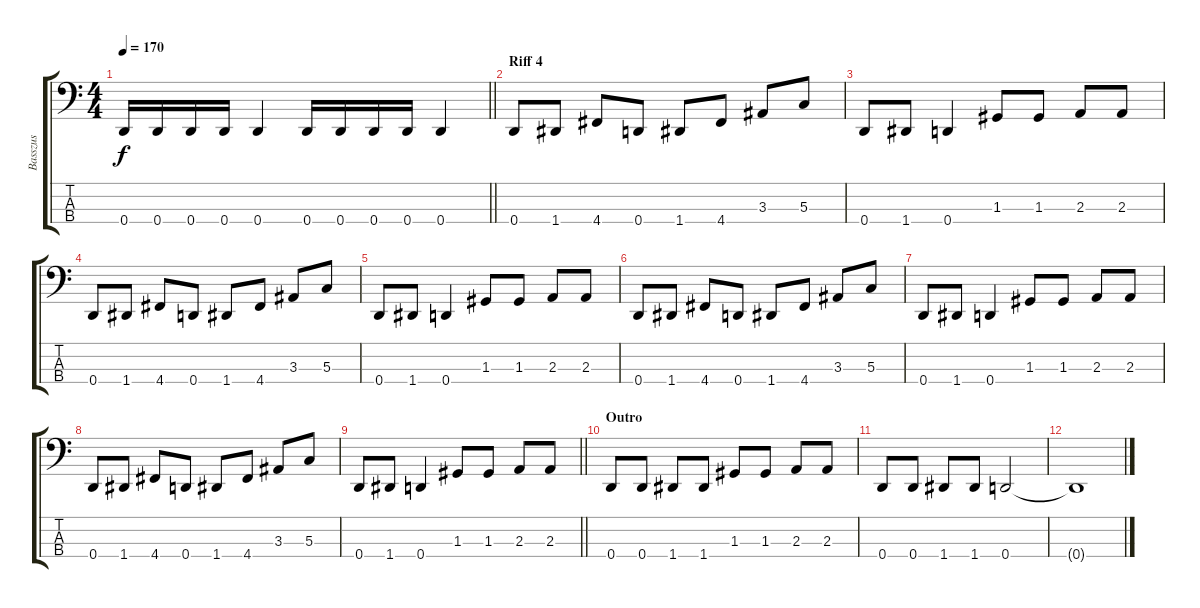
\track ("Basszus" "Basszus") {instrument slapbass2}
\staff {score tabs}
\tuning (F2 C2 G1 D1) {hide}
\ts (4 4)
\tempo 170
\clef f4
\barLineRight lightlight
\ks c
0.4.16{dy f} 0.4.16 0.4.16 0.4.16 0.4.4 0.4.16 0.4.16 0.4.16 0.4.16 0.4.4 |
\section ("" "Riff 4")
0.4.8 1.4.8 4.4.8 0.4.8 1.4.8 4.4.8 3.3.8{beam Up} 5.3.8{beam Up} |
0.4.8 1.4.8 0.4.4 1.3.8 1.3.8 2.3.8 2.3.8 |
0.4.8 1.4.8 4.4.8 0.4.8 1.4.8 4.4.8 3.3.8{beam Up} 5.3.8{beam Up} |
0.4.8 1.4.8 0.4.4 1.3.8 1.3.8 2.3.8 2.3.8 |
0.4.8 1.4.8 4.4.8 0.4.8 1.4.8 4.4.8 3.3.8{beam Up} 5.3.8{beam Up} |
0.4.8 1.4.8 0.4.4 1.3.8 1.3.8 2.3.8 2.3.8 |
0.4.8 1.4.8 4.4.8 0.4.8 1.4.8 4.4.8 3.3.8{beam Up} 5.3.8{beam Up} |
\barLineRight lightlight
0.4.8 1.4.8 0.4.4 1.3.8 1.3.8 2.3.8 2.3.8 |
\section ("" "Outro")
0.4.8 0.4.8 1.4.8 1.4.8 1.3.8 1.3.8 2.3.8 2.3.8 |
0.4.8 0.4.8 1.4.8 1.4.8 0.4.2 |
0.4{t}.1
